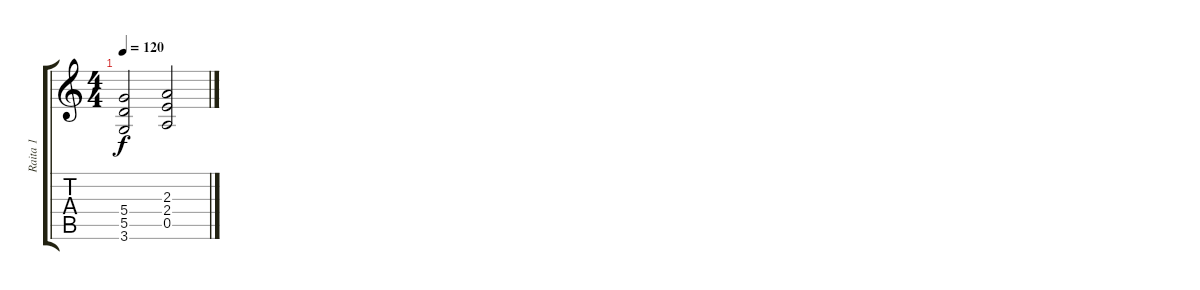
\track ("Raita 1" "Raita 1") {instrument acousticguitarsteel}
\staff {score tabs}
\tuning (E4 B3 G3 D3 A2 E2) {hide}
\ts (4 4)
\tempo 120
\clef g2
\ks c
(5.4 5.5 3.6).2{dy f} (2.3 2.4 0.5).2
